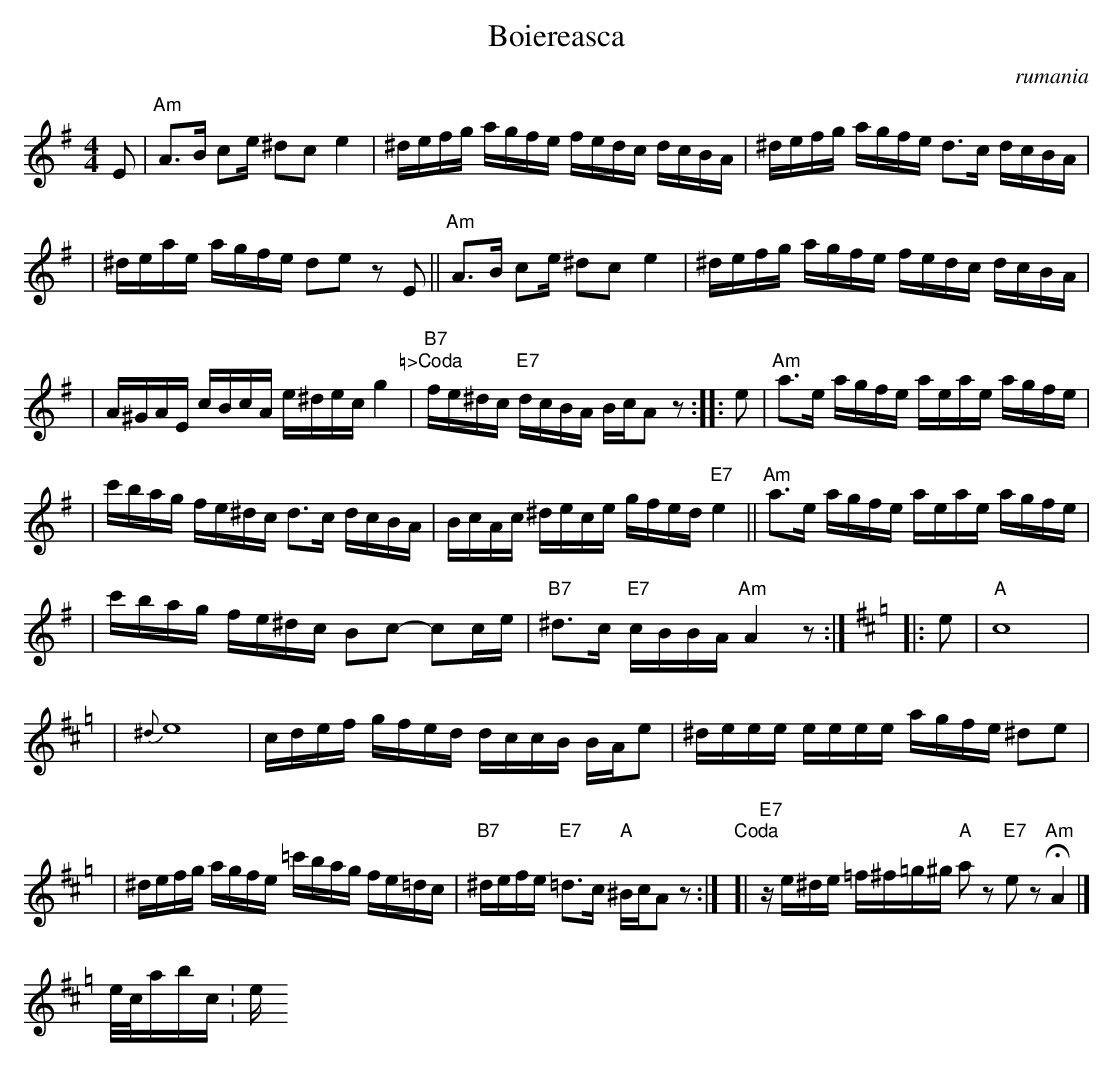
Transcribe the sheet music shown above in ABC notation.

X:1
T: Boiereasca
O:rumania
M: 4/4
L: 1/16
K: Ador
E2 \
| "Am"A3B c2e ^d2c2 e4 \
| ^defg agfe fedc dcBA \
| ^defg agfe d3c dcBA |
| ^deae agfe d2e2 z2E2 \
|| "Am"A3B c2e ^d2c2 e4 \
| ^defg agfe fedc dcBA |
| A^GAE cBcA e^dec g4 \
"\=>Coda"\
| "B7"fe^dc "E7"dcBA BcA2 z2 \
:: e2 \
| "Am"a3e agfe aeae agfe |
| c'bag fe^dc d3c dcBA \
| BcAc ^dece gfed "E7"e4 \
|| "Am"a3e agfe aeae agfe |
| c'bag fe^dc B2c2- c2ce \
| "B7"^d3c "E7"cBBA "Am"A4 z2 \
:|[K:Amix=g]|: e2 \
| "A"c16 |
| {^d}e16 \
| cdef gfed dccB BAe2 \
| ^deee eeee agfe ^d2e2 |
| ^defg agfe =c'bag fe=dc \
| "B7"^defe "E7"=d3c "A"^BcA2 z2 :|\
"Coda"\
[| "E7"ze^de =f^f=g^g "A"a2z2 "E7"e2z2 "Am"HA4 |]
